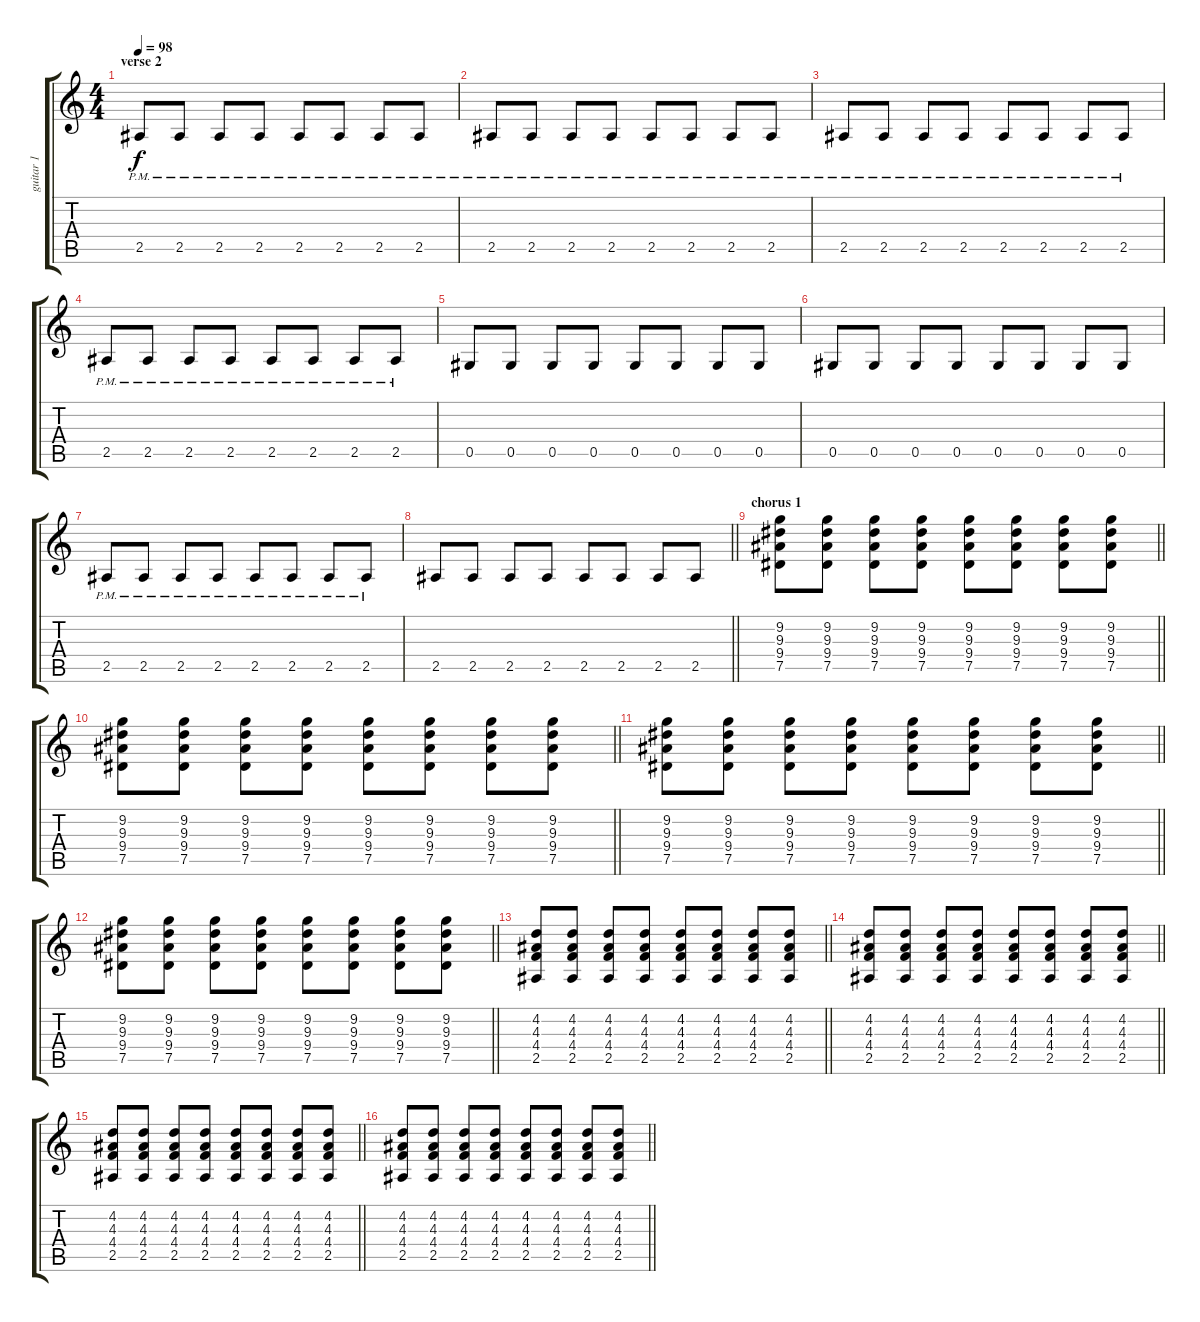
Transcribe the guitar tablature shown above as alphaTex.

\track ("guitar 1" "guitar 1") {instrument overdrivenguitar}
\staff {score tabs}
\tuning (Eb4 Bb3 Gb3 Db3 Ab2 Eb2) {hide}
\ts (4 4)
\section ("" "verse 2")
\tempo 98
\clef g2
\ks c
2.5{pm}.8{dy f} 2.5{pm}.8 2.5{pm}.8 2.5{pm}.8 2.5{pm}.8 2.5{pm}.8 2.5{pm}.8 2.5{pm}.8 |
2.5{pm}.8 2.5{pm}.8 2.5{pm}.8 2.5{pm}.8 2.5{pm}.8 2.5{pm}.8 2.5{pm}.8 2.5{pm}.8 |
2.5{pm}.8 2.5{pm}.8 2.5{pm}.8 2.5{pm}.8 2.5{pm}.8 2.5{pm}.8 2.5{pm}.8 2.5{pm}.8 |
2.5{pm}.8 2.5{pm}.8 2.5{pm}.8 2.5{pm}.8 2.5{pm}.8 2.5{pm}.8 2.5{pm}.8 2.5{pm}.8 |
0.5.8 0.5.8 0.5.8 0.5.8 0.5.8 0.5.8 0.5.8 0.5.8 |
0.5.8 0.5.8 0.5.8 0.5.8 0.5.8 0.5.8 0.5.8 0.5.8 |
2.5{pm}.8 2.5{pm}.8 2.5{pm}.8 2.5{pm}.8 2.5{pm}.8 2.5{pm}.8 2.5{pm}.8 2.5{pm}.8 |
\barLineRight lightlight
2.5.8 2.5.8 2.5.8 2.5.8 2.5.8 2.5.8 2.5.8 2.5.8 |
\section ("" "chorus 1")
\barLineRight lightlight
(9.2 9.3 9.4 7.5).8 (9.2 9.3 9.4 7.5).8 (9.2 9.3 9.4 7.5).8 (9.2 9.3 9.4 7.5).8 (9.2 9.3 9.4 7.5).8 (9.2 9.3 9.4 7.5).8 (9.2 9.3 9.4 7.5).8 (9.2 9.3 9.4 7.5).8 |
\barLineRight lightlight
(9.2 9.3 9.4 7.5).8 (9.2 9.3 9.4 7.5).8 (9.2 9.3 9.4 7.5).8 (9.2 9.3 9.4 7.5).8 (9.2 9.3 9.4 7.5).8 (9.2 9.3 9.4 7.5).8 (9.2 9.3 9.4 7.5).8 (9.2 9.3 9.4 7.5).8 |
\barLineRight lightlight
(9.2 9.3 9.4 7.5).8 (9.2 9.3 9.4 7.5).8 (9.2 9.3 9.4 7.5).8 (9.2 9.3 9.4 7.5).8 (9.2 9.3 9.4 7.5).8 (9.2 9.3 9.4 7.5).8 (9.2 9.3 9.4 7.5).8 (9.2 9.3 9.4 7.5).8 |
\barLineRight lightlight
(9.2 9.3 9.4 7.5).8 (9.2 9.3 9.4 7.5).8 (9.2 9.3 9.4 7.5).8 (9.2 9.3 9.4 7.5).8 (9.2 9.3 9.4 7.5).8 (9.2 9.3 9.4 7.5).8 (9.2 9.3 9.4 7.5).8 (9.2 9.3 9.4 7.5).8 |
\barLineRight lightlight
(4.2 4.3 4.4 2.5).8 (4.2 4.3 4.4 2.5).8 (4.2 4.3 4.4 2.5).8 (4.2 4.3 4.4 2.5).8 (4.2 4.3 4.4 2.5).8 (4.2 4.3 4.4 2.5).8 (4.2 4.3 4.4 2.5).8 (4.2 4.3 4.4 2.5).8 |
\barLineRight lightlight
(4.2 4.3 4.4 2.5).8 (4.2 4.3 4.4 2.5).8 (4.2 4.3 4.4 2.5).8 (4.2 4.3 4.4 2.5).8 (4.2 4.3 4.4 2.5).8 (4.2 4.3 4.4 2.5).8 (4.2 4.3 4.4 2.5).8 (4.2 4.3 4.4 2.5).8 |
\barLineRight lightlight
(4.2 4.3 4.4 2.5).8 (4.2 4.3 4.4 2.5).8 (4.2 4.3 4.4 2.5).8 (4.2 4.3 4.4 2.5).8 (4.2 4.3 4.4 2.5).8 (4.2 4.3 4.4 2.5).8 (4.2 4.3 4.4 2.5).8 (4.2 4.3 4.4 2.5).8 |
\barLineRight lightlight
(4.2 4.3 4.4 2.5).8 (4.2 4.3 4.4 2.5).8 (4.2 4.3 4.4 2.5).8 (4.2 4.3 4.4 2.5).8 (4.2 4.3 4.4 2.5).8 (4.2 4.3 4.4 2.5).8 (4.2 4.3 4.4 2.5).8 (4.2 4.3 4.4 2.5).8
